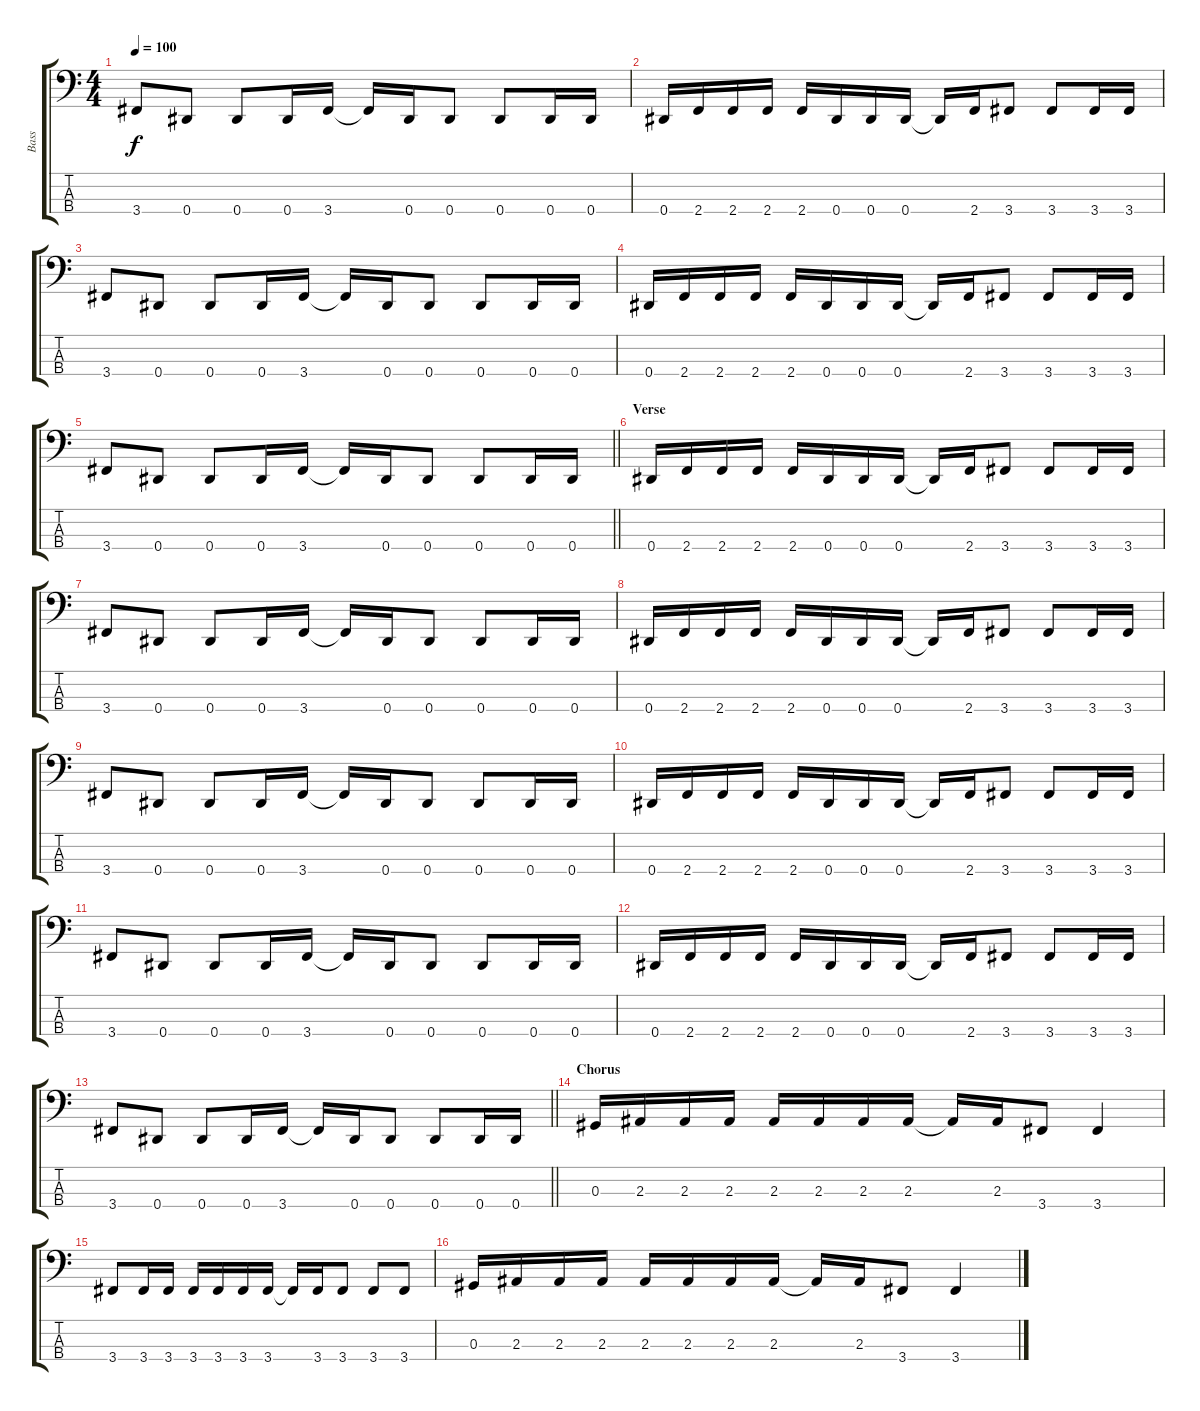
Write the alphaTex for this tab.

\track ("Bass" "Bass") {instrument electricbasspick}
\staff {score tabs}
\tuning (Gb2 Db2 Ab1 Eb1) {hide}
\ts (4 4)
\tempo 100
\clef f4
\ks c
3.4.8{dy f} 0.4.8 0.4.8 0.4.16 3.4.16 3.4{t}.16 0.4.16 0.4.8 0.4.8 0.4.16 0.4.16 |
0.4.16 2.4.16 2.4.16 2.4.16 2.4.16 0.4.16 0.4.16 0.4.16 0.4{t}.16 2.4.16 3.4.8 3.4.8 3.4.16 3.4.16 |
3.4.8 0.4.8 0.4.8 0.4.16 3.4.16 3.4{t}.16 0.4.16 0.4.8 0.4.8 0.4.16 0.4.16 |
0.4.16 2.4.16 2.4.16 2.4.16 2.4.16 0.4.16 0.4.16 0.4.16 0.4{t}.16 2.4.16 3.4.8 3.4.8 3.4.16 3.4.16 |
\barLineRight lightlight
3.4.8 0.4.8 0.4.8 0.4.16 3.4.16 3.4{t}.16 0.4.16 0.4.8 0.4.8 0.4.16 0.4.16 |
\section ("" "Verse")
0.4.16 2.4.16 2.4.16 2.4.16 2.4.16 0.4.16 0.4.16 0.4.16 0.4{t}.16 2.4.16 3.4.8 3.4.8 3.4.16 3.4.16 |
3.4.8 0.4.8 0.4.8 0.4.16 3.4.16 3.4{t}.16 0.4.16 0.4.8 0.4.8 0.4.16 0.4.16 |
0.4.16 2.4.16 2.4.16 2.4.16 2.4.16 0.4.16 0.4.16 0.4.16 0.4{t}.16 2.4.16 3.4.8 3.4.8 3.4.16 3.4.16 |
3.4.8 0.4.8 0.4.8 0.4.16 3.4.16 3.4{t}.16 0.4.16 0.4.8 0.4.8 0.4.16 0.4.16 |
0.4.16 2.4.16 2.4.16 2.4.16 2.4.16 0.4.16 0.4.16 0.4.16 0.4{t}.16 2.4.16 3.4.8 3.4.8 3.4.16 3.4.16 |
3.4.8 0.4.8 0.4.8 0.4.16 3.4.16 3.4{t}.16 0.4.16 0.4.8 0.4.8 0.4.16 0.4.16 |
0.4.16 2.4.16 2.4.16 2.4.16 2.4.16 0.4.16 0.4.16 0.4.16 0.4{t}.16 2.4.16 3.4.8 3.4.8 3.4.16 3.4.16 |
\barLineRight lightlight
3.4.8 0.4.8 0.4.8 0.4.16 3.4.16 3.4{t}.16 0.4.16 0.4.8 0.4.8 0.4.16 0.4.16 |
\section ("" "Chorus")
0.3.16 2.3.16 2.3.16 2.3.16 2.3.16 2.3.16 2.3.16 2.3.16 2.3{t}.16 2.3.16 3.4.8 3.4.4 |
3.4.8 3.4.16 3.4.16 3.4.16 3.4.16 3.4.16 3.4.16 3.4{t}.16 3.4.16 3.4.8 3.4.8 3.4.8 |
0.3.16 2.3.16 2.3.16 2.3.16 2.3.16 2.3.16 2.3.16 2.3.16 2.3{t}.16 2.3.16 3.4.8 3.4.4
